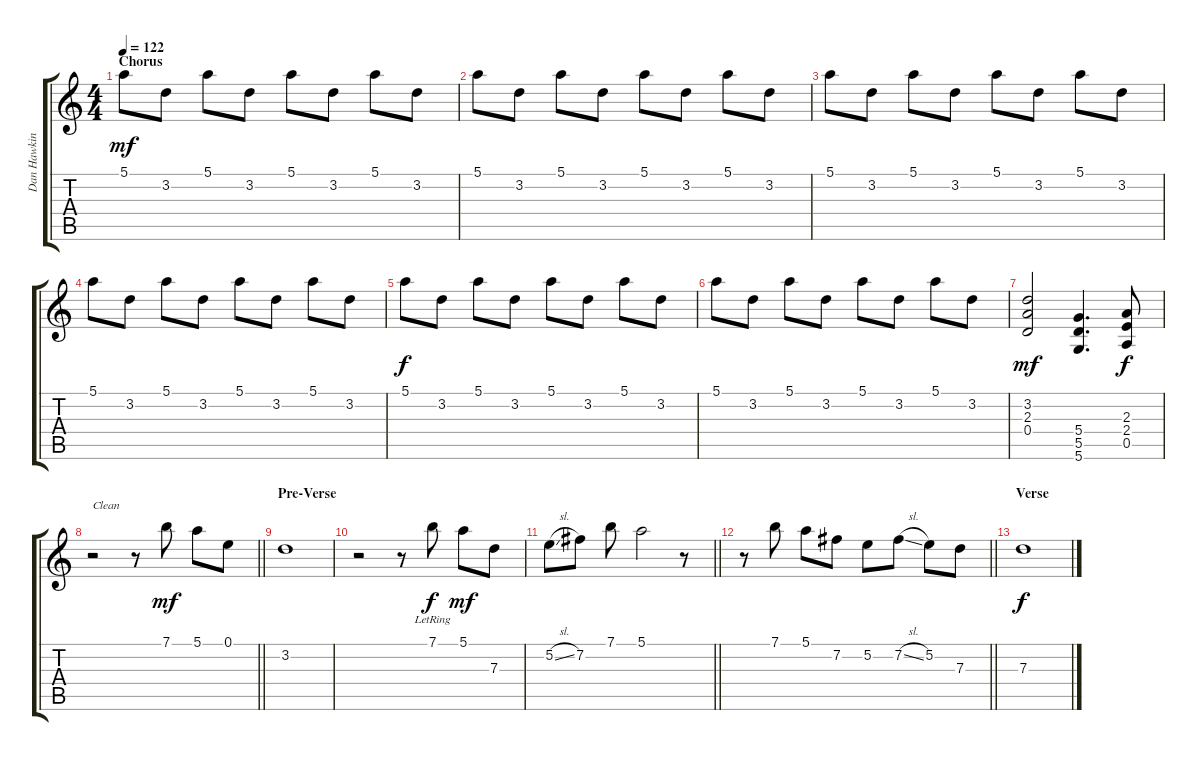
\track ("Dan Hawkins: Lead Guitar" "Dan Hawkin") {instrument overdrivenguitar}
\staff {score tabs}
\tuning (E4 B3 G3 D3 A2 D2) {hide}
\ts (4 4)
\section ("" "Chorus")
\tempo 122
\clef g2
\ks c
5.1.8{dy mf} 3.2.8 5.1.8 3.2.8 5.1.8 3.2.8 5.1.8 3.2.8 |
5.1.8 3.2.8 5.1.8 3.2.8 5.1.8 3.2.8 5.1.8 3.2.8 |
5.1.8 3.2.8 5.1.8 3.2.8 5.1.8 3.2.8 5.1.8 3.2.8 |
5.1.8 3.2.8 5.1.8 3.2.8 5.1.8 3.2.8 5.1.8 3.2.8 |
5.1.8{dy f} 3.2.8 5.1.8 3.2.8 5.1.8 3.2.8 5.1.8 3.2.8 |
5.1.8 3.2.8 5.1.8 3.2.8 5.1.8 3.2.8 5.1.8 3.2.8 |
(3.2 2.3 0.4).2{dy mf} (5.4 5.5 5.6).4{d} (2.3 2.4 0.5).8{dy f} |
\barLineRight lightlight
r.2{txt "Clean" instrument electricguitarclean} r.8 7.1.8{dy mf} 5.1.8 0.1.8 |
\section ("" "Pre-Verse")
3.2.1 |
r.2 r.8 7.1{lr}.8{dy f} 5.1.8{dy mf} 7.3.8 |
\barLineRight lightlight
5.2{sl}.8 7.2.8 7.1.8 5.1.2 r.8 |
\barLineRight lightlight
r.8 7.1.8 5.1.8 7.2.8 5.2.8 7.2{sl}.8 5.2.8 7.3.8 |
\section ("" "Verse")
7.3.1{dy f}
